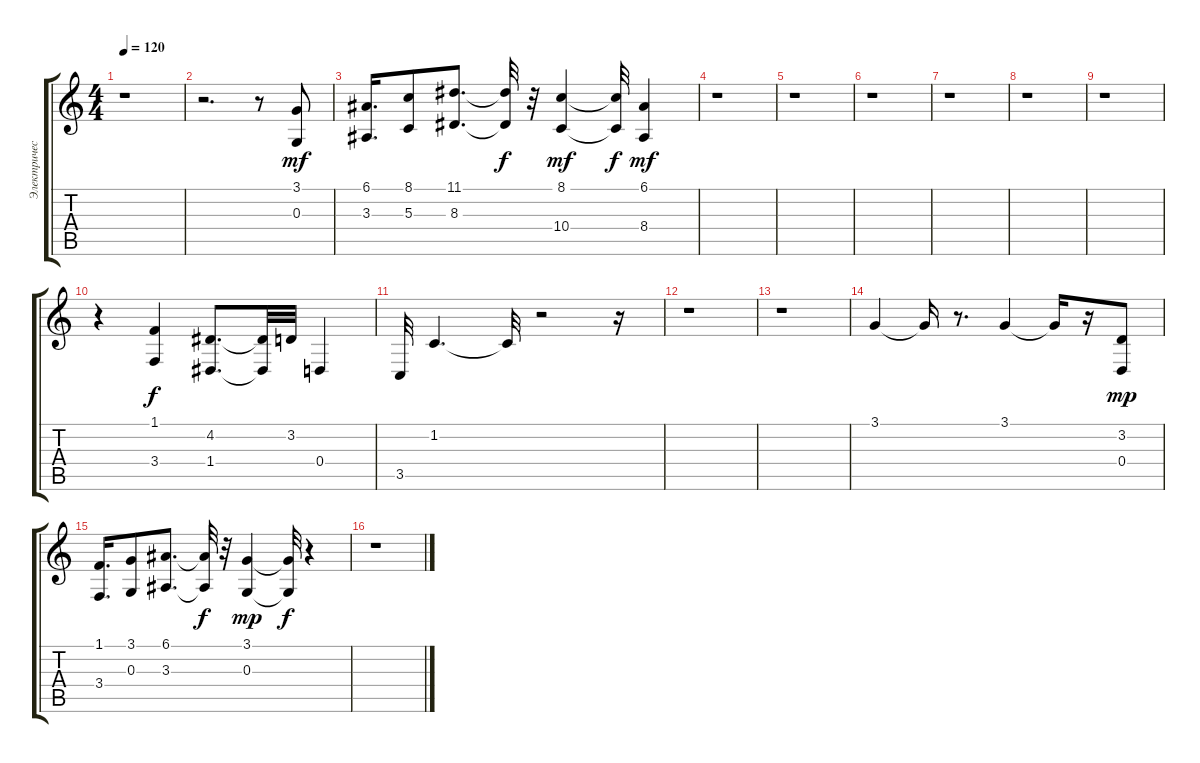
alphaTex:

\track ("Электрический Гранд Роя" "Электричес") {instrument electricgrandpiano}
\staff {score tabs}
\tuning (E4 B3 G3 D3 A2 E2) {hide}
\ts (4 4)
\tempo 120
\clef g2
\ks c
r.1{dy mf} |
r.2{d} r.8 (3.1 0.3).8 |
(6.1 3.3).16{d} (8.1 5.3).8 (11.1 8.3).8{d} (11.1{t} 8.3{t}).32{dy f} r.32 (8.1 10.4).4{dy mf} (8.1{t} 10.4{t}).32{dy f} (6.1 8.4).4{dy mf} |
r.1 |
r.1 |
r.1 |
r.1 |
r.1 |
r.1 |
r.4 (1.1 3.4).4{dy f} (4.2 1.4).8{d} (4.2{t} 1.4{t}).32 3.2.32 0.4.4 |
3.5.32 1.2.4{d} 1.2{t}.32 r.2 r.16 |
r.1 |
r.1 |
3.1.4 3.1{t}.16 r.8{d} 3.1.4 3.1{t}.16 r.16 (3.2 0.4).8{dy mp} |
(1.1 3.4).16{d} (3.1 0.3).8 (6.1 3.3).8{d} (6.1{t} 3.3{t}).32{dy f} r.32 (3.1 0.3).4{dy mp} (3.1{t} 0.3{t}).32{dy f} r.4 |
r.1
